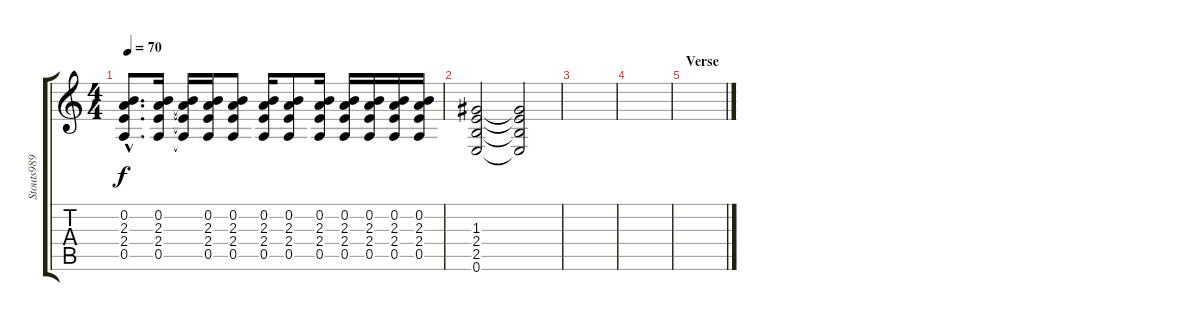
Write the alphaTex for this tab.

\track ("Stouts989" "Stouts989") {instrument acousticguitarsteel}
\staff {score tabs}
\tuning (E4 B3 G3 D3 A2 E2) {hide}
\ts (4 4)
\tempo 70
\clef g2
\ks c
(0.2{hac} 2.3{hac} 2.4{hac} 0.5{hac}).8{d dy f} (0.2 2.3 2.4 0.5).16 (0.2{t} 2.3{t} 2.4{t} 0.5{t}).16 (0.2 2.3 2.4 0.5).16 (0.2 2.3 2.4 0.5).8 (0.2 2.3 2.4 0.5).16 (0.2 2.3 2.4 0.5).8 (0.2 2.3 2.4 0.5).16 (0.2 2.3 2.4 0.5).16 (0.2 2.3 2.4 0.5).16 (0.2 2.3 2.4 0.5).16 (0.2 2.3 2.4 0.5).16 |
(1.3 2.4 2.5 0.6).2 (1.3{t} 2.4{t} 2.5{t} 0.6{t}).2 |
|
|
\section ("" "Verse")
